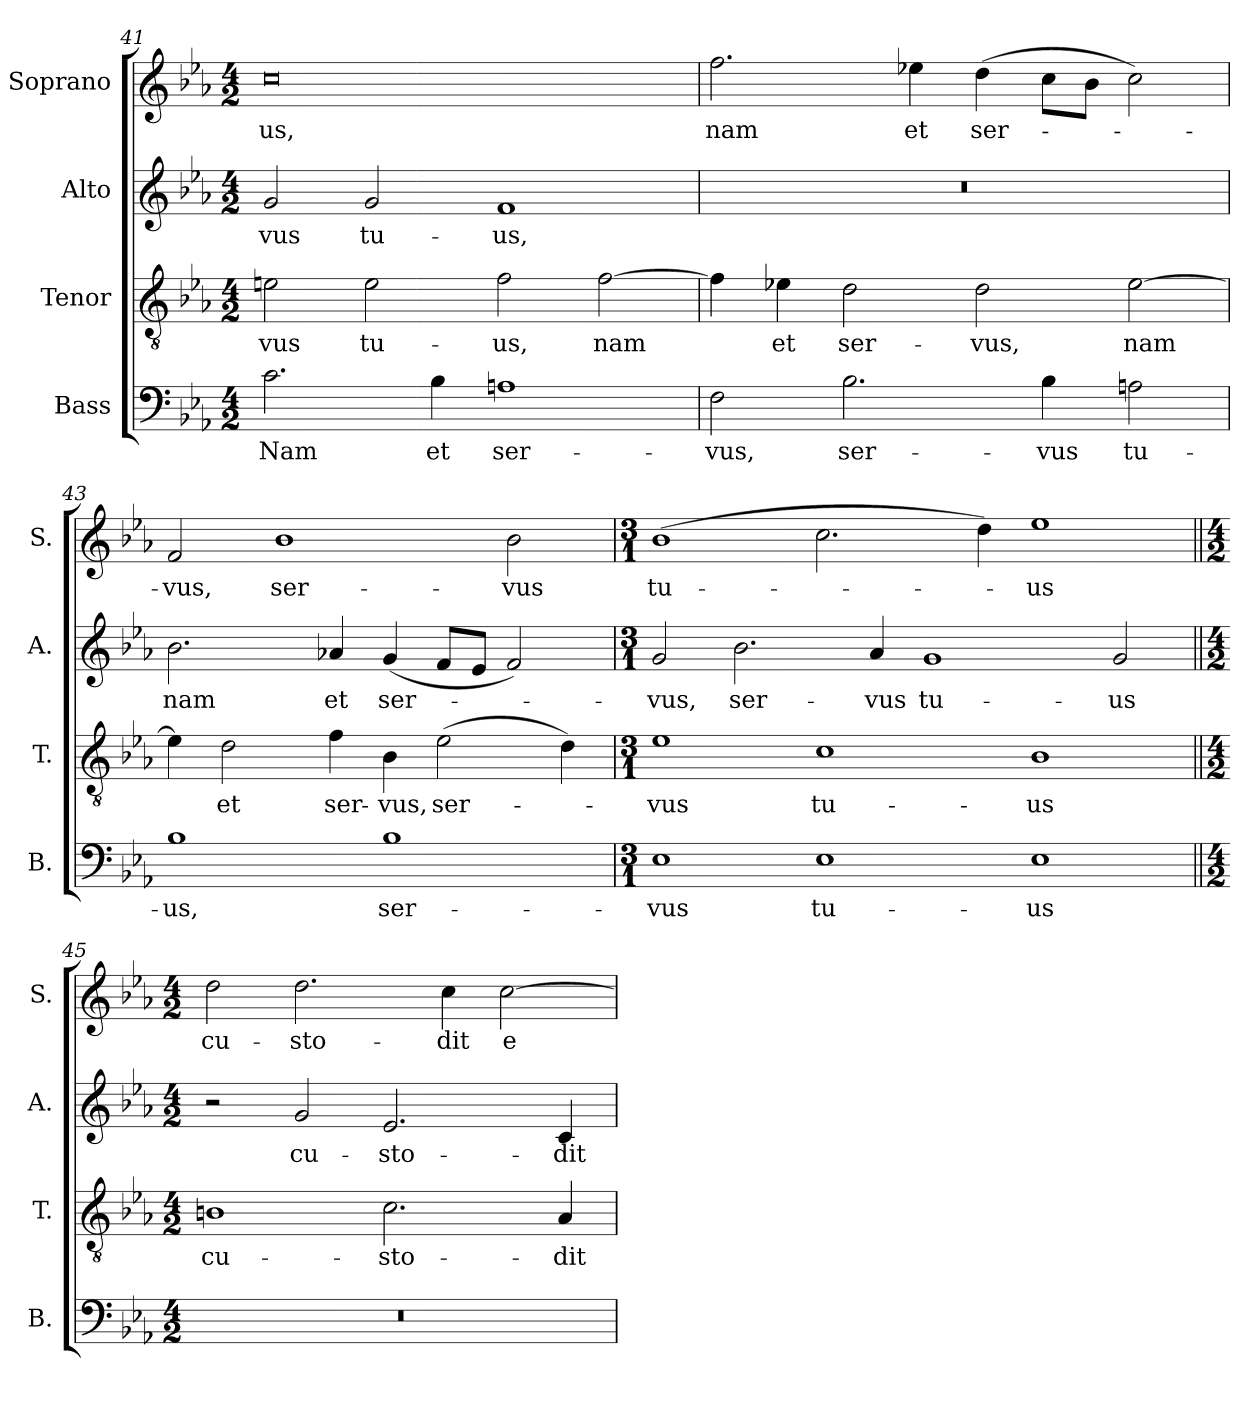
**kern	**text	**kern	**text	**kern	**text	**kern	**text
*part4	*part4	*part3	*part3	*part2	*part2	*part1	*part1
*staff4	*staff4	*staff3	*staff3	*staff2	*staff2	*staff1	*staff1
*I"Bass	*	*I"Tenor	*	*I"Alto	*	*I"Soprano	*
*I'B.	*	*I'T.	*	*I'A.	*	*I'S.	*
!!LO:LB:g=z
*clefF4	*	*clefGv2	*	*clefG2	*	*clefG2	*
*	*	*ITrd7c12	*	*	*	*	*
*k[b-e-a-]	*	*k[b-e-a-]	*	*k[b-e-a-]	*	*k[b-e-a-]	*
*E-:	*	*E-:	*	*E-:	*	*E-:	*
*M4/2	*	*M4/2	*	*M4/2	*	*M4/2	*
=41	=41	=41	=41	=41	=41	=41	=41
!	!LO:LY:b:color=#000000	!	!	!	!	!	!
!	!	!	!LO:LY:b:color=#000000	!	!	!	!
!	!	!	!	!	!LO:LY:b:color=#000000	!	!
!	!	!	!	!	!	!	!LO:LY:b:color=#000000
2.ci\	Nam	2Eni\	-vus	2gi/	-vus	0cci	-us,
!	!	!	!LO:LY:b:color=#000000	!	!	!	!
!	!	!	!	!	!LO:LY:b:color=#000000	!	!
.	.	2Ei\	tu-	2gi/	tu-	.	.
!	!LO:LY:b:color=#000000	!	!	!	!	!	!
4B-i\	et	.	.	.	.	.	.
!	!LO:LY:b:color=#000000	!	!	!	!	!	!
!	!	!	!LO:LY:b:color=#000000	!	!	!	!
!	!	!	!	!	!LO:LY:b:color=#000000	!	!
1Ani	ser-	2Fi\	-us,	1fi	-us,	.	.
!	!	!	!LO:LY:b:color=#000000	!	!	!	!
.	.	[2Fi\	nam	.	.	.	.
=42	=42	=42	=42	=42	=42	=42	=42
!	!LO:LY:b:color=#000000	!	!	!LO:N:vis=1	!	!	!
!	!	!	!	!	!	!	!LO:LY:b:color=#000000
2Fi\	-vus,	4Fi\]	.	0r	.	2.ffi\	nam
!	!	!	!LO:LY:b:color=#000000	!	!	!	!
.	.	4E-Xi\	et	.	.	.	.
!	!LO:LY:b:color=#000000	!	!	!	!	!	!
!	!	!	!LO:LY:b:color=#000000	!	!	!	!
2.B-i\	ser-	2Di\	ser-	.	.	.	.
!	!	!	!	!	!	!	!LO:LY:b:color=#000000
.	.	.	.	.	.	4ee-Xi\	et
!	!	!	!LO:LY:b:color=#000000	!	!	!	!
!	!	!	!	!	!	!	!LO:LY:b:color=#000000
.	.	2Di\	-vus,	.	.	(4ddi\	ser-
!	!LO:LY:b:color=#000000	!	!	!	!	!	!
4B-i\	-vus	.	.	.	.	8cci\L	.
.	.	.	.	.	.	8b-i\J	.
!	!LO:LY:b:color=#000000	!	!	!	!	!	!
!	!	!	!LO:LY:b:color=#000000	!	!	!	!
2Ani\	tu-	[2E-i\	nam	.	.	2cci\)	.
=43	=43	=43	=43	=43	=43	=43	=43
!	!LO:LY:b:color=#000000	!	!	!	!	!	!
!	!	!	!	!	!LO:LY:b:color=#000000	!	!
!	!	!	!	!	!	!	!LO:LY:b:color=#000000
1B-i	-us,	4E-i\]	.	2.b-i\	nam	2fi/	-vus,
!	!	!	!LO:LY:b:color=#000000	!	!	!	!
.	.	2Di\	et	.	.	.	.
!	!	!	!	!	!	!	!LO:LY:b:color=#000000
.	.	.	.	.	.	1b-i	ser-
!	!	!	!LO:LY:b:color=#000000	!	!	!	!
!	!	!	!	!	!LO:LY:b:color=#000000	!	!
.	.	4Fi\	ser-	4a-Xi/	et	.	.
!	!LO:LY:b:color=#000000	!	!	!	!	!	!
!	!	!	!LO:LY:b:color=#000000	!	!	!	!
!	!	!	!	!	!LO:LY:b:color=#000000	!	!
1B-i	ser-	4BB-i\	-vus,	(4gi/	ser-	.	.
!	!	!	!LO:LY:b:color=#000000	!	!	!	!
.	.	(2E-i\	ser-	8fi/L	.	.	.
.	.	.	.	8e-i/J	.	.	.
!	!	!	!	!	!	!	!LO:LY:b:color=#000000
.	.	.	.	2fi/)	.	2b-i\	-vus
.	.	4Di\)	.	.	.	.	.
=44	=44	=44	=44	=44	=44	=44	=44
*M3/1	*	*M3/1	*	*M3/1	*	*M3/1	*
!	!LO:LY:b:color=#000000	!	!	!	!	!	!
!	!	!	!LO:LY:b:color=#000000	!	!	!	!
!	!	!	!	!	!LO:LY:b:color=#000000	!	!
!	!	!	!	!	!	!	!LO:LY:b:color=#000000
1E-i	-vus	1E-i	-vus	2gi/	-vus,	(1b-i	tu-
!	!	!	!	!	!LO:LY:b:color=#000000	!	!
.	.	.	.	2.b-i\	ser-	.	.
!	!LO:LY:b:color=#000000	!	!	!	!	!	!
!	!	!	!LO:LY:b:color=#000000	!	!	!	!
1E-i	tu-	1Ci	tu-	.	.	2.cci\	.
!	!	!	!	!	!LO:LY:b:color=#000000	!	!
.	.	.	.	4a-i/	-vus	.	.
!	!	!	!	!	!LO:LY:b:color=#000000	!	!
.	.	.	.	1gi	tu-	.	.
.	.	.	.	.	.	4ddi\)	.
!	!LO:LY:b:color=#000000	!	!	!	!	!	!
!	!	!	!LO:LY:b:color=#000000	!	!	!	!
!	!	!	!	!	!	!	!LO:LY:b:color=#000000
1E-i	-us	1BB-i	-us	.	.	1ee-i	-us
!	!	!	!	!	!LO:LY:b:color=#000000	!	!
.	.	.	.	2gi/	-us	.	.
=45||	=45||	=45||	=45||	=45||	=45||	=45||	=45||
*M4/2	*	*M4/2	*	*M4/2	*	*M4/2	*
!LO:N:vis=1	!	!	!	!	!	!	!
!	!	!	!LO:LY:b:color=#000000	!	!	!	!
!	!	!	!	!	!	!	!LO:LY:b:color=#000000
0r	.	1BBni	cu-	2r	.	2ddi\	cu-
!	!	!	!	!	!LO:LY:b:color=#000000	!	!
!	!	!	!	!	!	!	!LO:LY:b:color=#000000
.	.	.	.	2gi/	cu-	2.ddi\	-sto-
!	!	!	!LO:LY:b:color=#000000	!	!	!	!
!	!	!	!	!	!LO:LY:b:color=#000000	!	!
.	.	2.Ci\	-sto-	2.e-i/	-sto-	.	.
!	!	!	!	!	!	!	!LO:LY:b:color=#000000
.	.	.	.	.	.	4cci\	-dit
!	!	!	!	!	!	!	!LO:LY:b:color=#000000
.	.	.	.	.	.	[2cci\	e-
!	!	!	!LO:LY:b:color=#000000	!	!	!	!
!	!	!	!	!	!LO:LY:b:color=#000000	!	!
.	.	4AA-i/	-dit	4ci/	-dit	.	.
=	=	=	=	=	=	=	=
*-	*-	*-	*-	*-	*-	*-	*-
